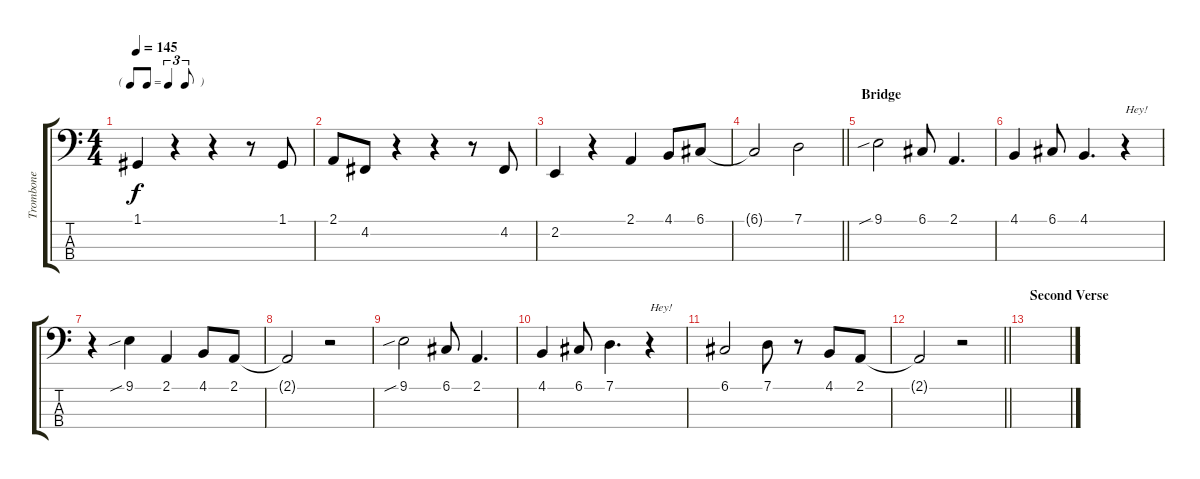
\track ("Trombone" "Trombone") {instrument trombone}
\staff {score tabs}
\tuning (G2 D2 A1 E1) {hide}
\ts (4 4)
\tf triplet8th
\tempo 145
\clef f4
\ks c
1.1.4{dy f} r.4 r.4 r.8 1.1.8 |
2.1.8 4.2.8 r.4 r.4 r.8 4.2.8 |
2.2.4 r.4 2.1.4 4.1.8 6.1.8 |
\barLineRight lightlight
6.1{t}.2 7.1.2 |
\section ("" "Bridge")
9.1{sib}.2 6.1.8 2.1.4{d} |
4.1.4 6.1.8 4.1.4{d} r.4{txt "Hey!"} |
r.4 9.1{sib}.4 2.1.4 4.1.8 2.1.8 |
2.1{t}.2 r.2 |
9.1{sib}.2 6.1.8 2.1.4{d} |
4.1.4 6.1.8 7.1.4{d} r.4{txt "Hey!"} |
6.1.2 7.1.8 r.8 4.1.8 2.1.8 |
\barLineRight lightlight
2.1{t}.2 r.2 |
\section ("" "Second Verse")
